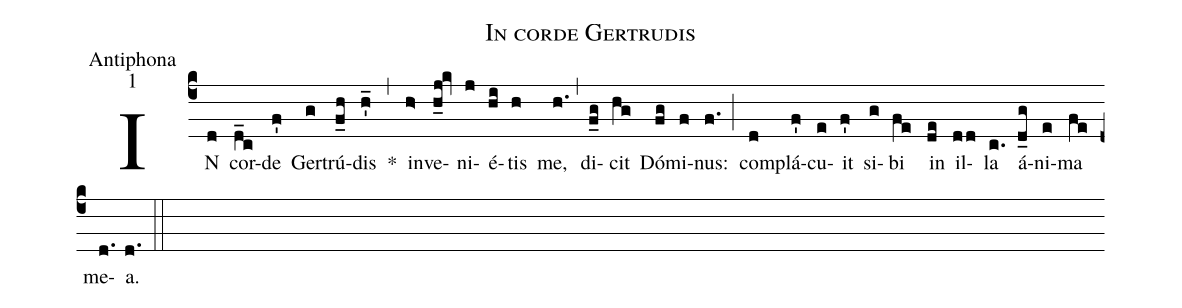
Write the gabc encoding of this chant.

name:In corde Gertrudis;
office-part:Antiphona;
mode:1;
%%
(c4)IN(d) cor(d_c)de(f') Ger(g)trú(f_h)dis(h'_) *(,) in(h>)ve(h_j!kv)ni(j)é(hi)tis(h) me,(h.) (,) di(f_g)cit(hg) Dó(fg)mi(f)nus:(f.) (;) com(d)plá(f')cu(e)it(f') si(g)bi(fe) in(de) il(dd)la(c.) á(d_g)ni(e)ma(fe) me(d.)a.(d.) (::)
